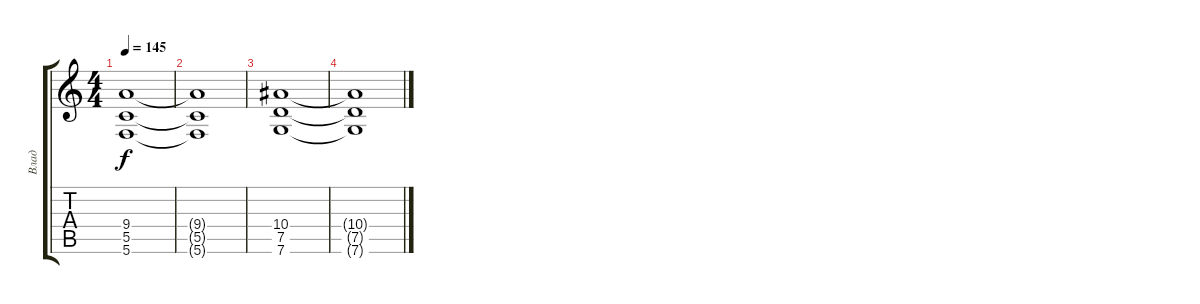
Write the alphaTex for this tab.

\track ("Влад" "Влад") {instrument distortionguitar}
\staff {score tabs}
\tuning (D4 A3 F3 C3 G2 C2) {hide}
\ts (4 4)
\tempo 145
\clef g2
\ks c
(9.4 5.5 5.6).1{dy f} |
(9.4{t} 5.5{t} 5.6{t}).1 |
(10.4 7.5 7.6).1 |
(10.4{t} 7.5{t} 7.6{t}).1
